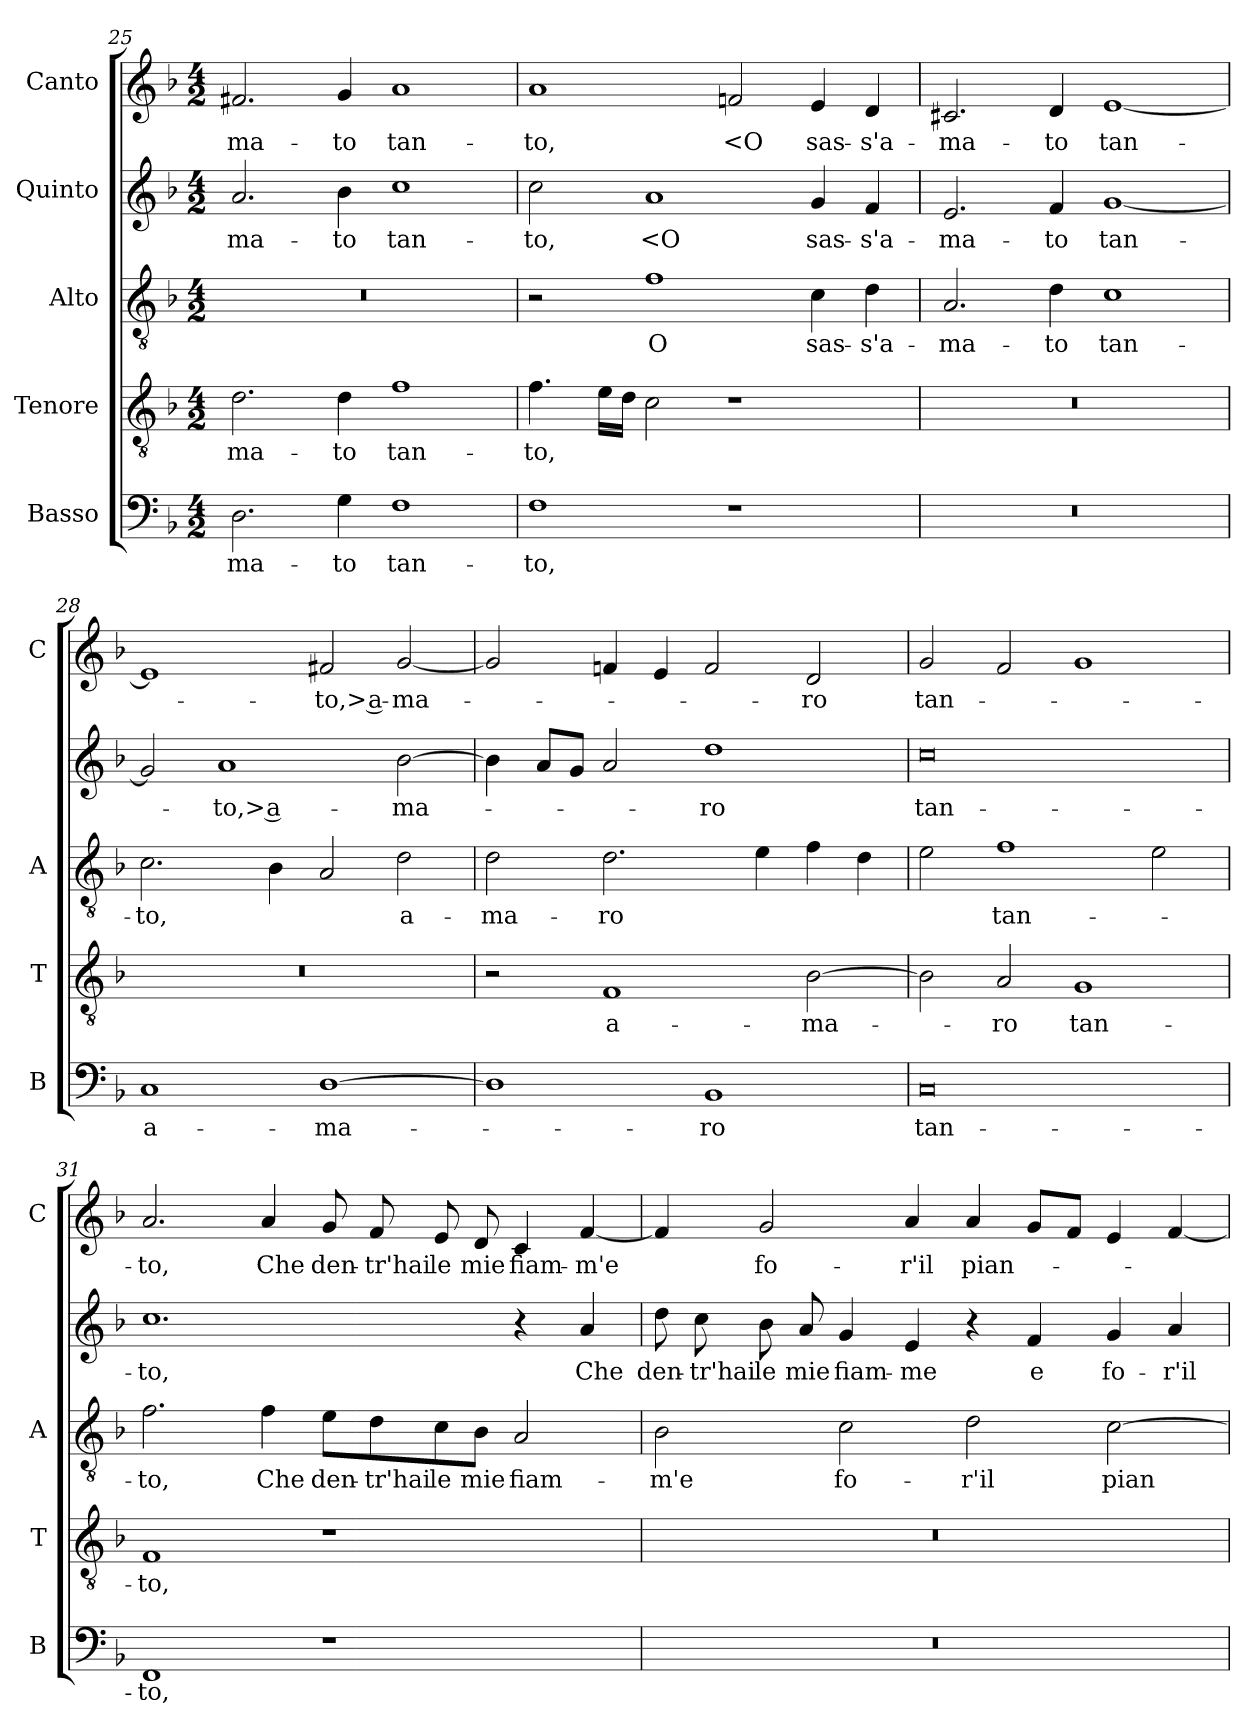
**kern	**text	**kern	**text	**kern	**text	**kern	**text	**kern	**text
*part5	*part5	*part4	*part4	*part3	*part3	*part2	*part2	*part1	*part1
*staff5	*staff5	*staff4	*staff4	*staff3	*staff3	*staff2	*staff2	*staff1	*staff1
*I"Basso	*	*I"Tenore	*	*I"Alto	*	*I"Quinto	*	*I"Canto	*
*I'B	*	*I'T	*	*I'A	*	*	*	*I'C	*
*clefF4	*	*clefGv2	*	*clefGv2	*	*clefG2	*	*clefG2	*
*k[b-]	*	*k[b-]	*	*k[b-]	*	*k[b-]	*	*k[b-]	*
*F:	*	*F:	*	*F:	*	*F:	*	*F:	*
*M4/2	*	*M4/2	*	*M4/2	*	*M4/2	*	*M4/2	*
=25	=25	=25	=25	=25	=25	=25	=25	=25	=25
2.D	-ma-	2.d	-ma-	0r	.	2.a	-ma-	2.f#X	-ma-
4G	-to	4d	-to	.	.	4b-	-to	4g	-to
1F	tan-	1f	tan-	.	.	1cc	tan-	1a	tan-
=26	=26	=26	=26	=26	=26	=26	=26	=26	=26
1F	-to,	4.f	-to,	2r	.	2cc	-to,	1a	-to,
.	.	16eLL	.	.	.	.	.	.	.
.	.	16dJJ	.	.	.	.	.	.	.
.	.	2c	.	1f	O	1a	<O	.	.
1r	.	1r	.	.	.	.	.	2fn	<O
.	.	.	.	4c	sas-	4g	sas-	4e	sas-
.	.	.	.	4d	-s'a-	4f	-s'a-	4d	-s'a-
=27	=27	=27	=27	=27	=27	=27	=27	=27	=27
0r	.	0r	.	2.A	-ma-	2.e	-ma-	2.c#X	-ma-
.	.	.	.	4d	-to	4f	-to	4d	-to
.	.	.	.	1c	tan-	[1g	tan-	[1e	tan-
=28	=28	=28	=28	=28	=28	=28	=28	=28	=28
1C	a-	0r	.	2.c	-to,	2g]	.	1e]	.
.	.	.	.	.	.	1a	-to,> a-	.	.
.	.	.	.	4B-	.	.	.	.	.
[1D	-ma-	.	.	2A	.	.	.	2f#X	-to,> a-
.	.	.	.	2d	a-	[2b-	-ma-	[2g	-ma-
=29	=29	=29	=29	=29	=29	=29	=29	=29	=29
1D]	.	2r	.	2d	-ma-	4b-]	.	2g]	.
.	.	.	.	.	.	8aL	.	.	.
.	.	.	.	.	.	8gJ	.	.	.
.	.	1F	a-	2.d	-ro	2a	.	4fn	.
.	.	.	.	.	.	.	.	4e	.
1BB-	-ro	.	.	.	.	1dd	-ro	2f	.
.	.	.	.	4e	.	.	.	.	.
.	.	[2B-	-ma-	4f	.	.	.	2d	-ro
.	.	.	.	4d	.	.	.	.	.
=30	=30	=30	=30	=30	=30	=30	=30	=30	=30
0C	tan-	2B-]	.	2e	.	0cc	tan-	2g	tan-
.	.	2A	-ro	1f	tan-	.	.	2f	.
.	.	1G	tan-	.	.	.	.	1g	.
.	.	.	.	2e	.	.	.	.	.
=31	=31	=31	=31	=31	=31	=31	=31	=31	=31
1FF	-to,	1F	-to,	2.f	-to,	1.cc	-to,	2.a	-to,
.	.	.	.	4f	Che	.	.	4a	Che
1r	.	1r	.	8e\L	den-	.	.	8g	den-
.	.	.	.	8d\	-tr'hai	.	.	8f	-tr'hai
.	.	.	.	8c\	le	.	.	8e	le
.	.	.	.	8B-\J	mie	.	.	8d	mie
.	.	.	.	2A	fiam-	4r	.	4c	fiam-
.	.	.	.	.	.	4a	Che	[4f	-m'e
=32	=32	=32	=32	=32	=32	=32	=32	=32	=32
0r	.	0r	.	2B-	-m'e	8dd	den-	4f]	.
.	.	.	.	.	.	8cc	-tr'hai	.	.
.	.	.	.	.	.	8b-	le	2g	fo-
.	.	.	.	.	.	8a	mie	.	.
.	.	.	.	2c	fo-	4g	fiam-	.	.
.	.	.	.	.	.	4e	-me	4a	-r'il
.	.	.	.	2d	-r'il	4r	.	4a	pian-
.	.	.	.	.	.	4f	e	8gL	.
.	.	.	.	.	.	.	.	8fJ	.
.	.	.	.	[2c	pian-	4g	fo-	4e	.
.	.	.	.	.	.	4a	-r'il	[4f	.
=	=	=	=	=	=	=	=	=	=
*-	*-	*-	*-	*-	*-	*-	*-	*-	*-
